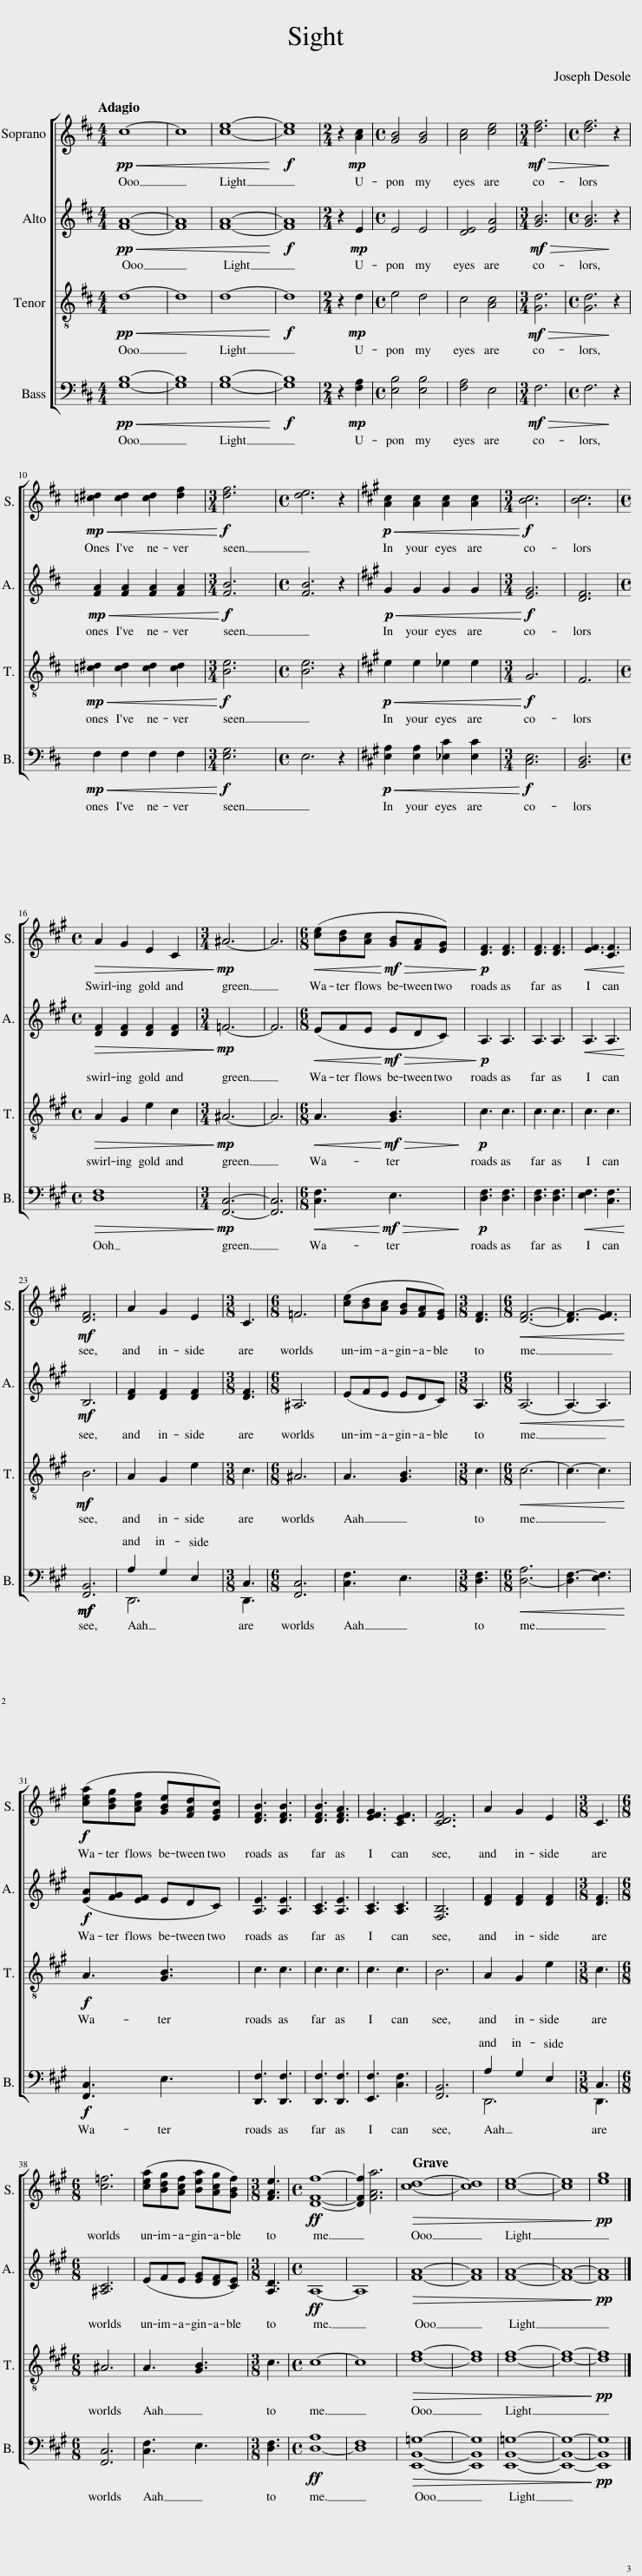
X:1
%%score [ 1 2 3 ( 4 5 ) ]
L:1/8
Q:1/4=71
M:4/4
I:linebreak $
K:D
V:1 treble
V:2 treble
V:3 treble-8
V:4 bass
V:5 bass
V:1
!pp!!<(! c8- | c8 | [ce]8-!<)! |!f! [ce]8 |[M:2/4] z2!mp! [Ac]2 | %5
[M:4/4] [GB]4 [GB]4 | [Ac]4 [ce]4 |[M:3/4]!mf!!>(! [df]6 |[M:4/4]!pp! [df]6!>)! z2 |$!mp!!<(! [=c^d]2 [cd]2 [cd]2 [df]2!<)! | %10
[M:3/4]!f! [df]6 |[M:4/4] [de]6 z2 |[K:A]!p!!<(! [Ac]2 [Ac]2 [Ac]2 [Ac]2!<)! |[M:3/4]!f! [Bc]6 | [Bc]6 |$ %15
[M:4/4]!>(! A2 G2 E2 C2!>)! |[M:3/4]!mp! ^A6- | A6 |[M:6/8]!<(! ([ce][Bd][Ac]!<)!!mf!!>(! [GB][FA][EG])!>)! |!p! [DF]3 [DF]3 | %20
 [DF]3 [DF]3 |!<(! [EF]3 [CF]3!<)! |$!mf! [DF]6 | A2 G2 E2 |[M:3/8] C3 | %25
[M:6/8] =F6 | ([ce][Bd][Ac] [GB][FA][EG]) |[M:3/8] [DF]3 |[M:6/8]!<(! [DF]6- | [DF-]3 [EF]3!<)! |$ %30
!f! ([cea][Bdg][Acf] [GBe][FAd][EGc]) | [DFB]3 [DFB]3 | [DFB]3 [DFA]3 | [EFG]3 [CEF]3 | [CDF]6 | %35
 A2 G2 E2 |[M:3/8] C3 |$[M:6/8] [c=f]6 | ([cea][Bdg][Acf] [Bea][Acg][GBf]) |[M:3/8] [FAe]3 | %40
[M:4/4]!ff! [DFf]8- | [DFf]2 [FAa]6 |[Q:1/4=35]!>(! [cd]8- | [cd]8 | [ce]8- | %45
 [ce]8 |!pp! [eg]8!>)! |] %47
V:2
!pp!!<(! [FA]8- | [FA]8 | [FA]8-!<)! |!f! [FA]8 |[M:2/4] z2!mp! E2 | %5
[M:4/4] E4 E4 | [DE]4 [EA]4 |[M:3/4]!mf!!>(! [GB]6 |[M:4/4]!pp! [GB]6!>)! z2 |$!mp!!<(! [FA]2 [FA]2 [FA]2 [FA]2!<)! | %10
[M:3/4]!f! [FB]6 |[M:4/4] [FB]6 z2 |[K:A]!p!!<(! G2 G2 G2 G2!<)! |[M:3/4]!f! [EG]6 | [DF]6 |$ %15
[M:4/4]!>(! [DF]2 [DF]2 [DF]2 [DF]2!>)! |[M:3/4]!mp! =F6- | F6 |[M:6/8]!<(! (EFE!<)!!mf!!>(! EDC)!>)! |!p! A,3 A,3 | %20
 A,3 A,3 |!<(! A,3 A,3!<)! |$!mf! B,6 | [DF]2 [DF]2 [DF]2 |[M:3/8] [DF]3 | %25
[M:6/8] ^A,6 | (EFE EDC) |[M:3/8] A,3 |[M:6/8]!<(! A,6- | A,3- A,3!<)! |$ %30
!f! ([EA][FG][EF] EDC) | [A,E]3 [A,E]3 | [A,C]3 [A,E]3 | [A,C]3 [A,C]3 | [F,B,]6 | %35
 [DF]2 [DF]2 [DF]2 |[M:3/8] [DF]3 |$[M:6/8] [^A,C]6 | (EFE [EG][DF][CE]) |[M:3/8] [A,D]3 | %40
[M:4/4]!ff! A,8- | A,8 |!>(! [FA]8- | [FA]8 | [FA]8- | %45
 [FA]8- |!pp! [FA]8!>)! |] %47
V:3
!pp!!<(! d8- | d8 | d8-!<)! |!f! d8 |[M:2/4] z2!mp! d2 | %5
[M:4/4] e4 d4 | c4 [Ac]4 |[M:3/4]!mf!!>(! [Gd]6 |[M:4/4]!pp! [Gd]6!>)! z2 |$!mp!!<(! [=c^d]2 [cd]2 [cd]2 [cd]2!<)! | %10
[M:3/4]!f! [Be]6 |[M:4/4] [Be]6 z2 |[K:A]!p!!<(! e2 e2 _e2 e2!<)! |[M:3/4]!f! G6 | F6 |$ %15
[M:4/4]!>(! A2 G2 e2 c2!>)! |[M:3/4]!mp! ^A6- | A6 |[M:6/8]!<(! A3!<)!!mf!!>(! [GB]3!>)! |!p! c3 c3 | %20
 c3 c3 | c3 c3 |$!mf! B6 | A2 G2 e2 |[M:3/8] c3 | %25
[M:6/8] ^A6 | A3 [GB]3 |[M:3/8] c3 |[M:6/8]!<(! c6- | c3- c3!<)! |$ %30
!f! A3 [GB]3 | c3 c3 | c3 c3 | c3 c3 | B6 | %35
 A2 G2 e2 |[M:3/8] c3 |$[M:6/8] ^A6 | A3 [GB]3 |[M:3/8] c3 | %40
[M:4/4] c8- | c8 |!>(! [df]8- | [df]8 | [df]8- | %45
 [df]8- |!pp! [df]8!>)! |] %47
V:4
!pp!!<(! [G,B,]8- | [G,B,]8 | [G,B,]8-!<)! |!f! [G,B,]8 |[M:2/4] z2!mp! [F,A,]2 | %5
[M:4/4] [E,B,]4 [E,B,]4 | [F,A,]4 E,4 |[M:3/4]!mf!!>(! F,6 |[M:4/4]!pp! F,6!>)! z2 |$!mp!!<(! F,2 F,2 F,2 F,2!<)! | %10
[M:3/4]!f! [E,G,]6 |[M:4/4] E,6 z2 |[K:A]!p!!<(! [E,A,]2 [E,A,]2 [_E,C]2 [E,C]2!<)! |[M:3/4]!f! [C,E,]6 | [B,,D,]6 |$ %15
[M:4/4]!>(! [D,F,]8!>)! |[M:3/4]!mp! [F,,C,]6- | [F,,C,]6 |[M:6/8]!<(! [C,F,]3!<)!!mf!!>(! E,3!>)! |!p! [D,F,]3 [D,F,]3 | %20
 [D,F,]3 [D,F,]3 |!<(! [E,F,]3 [C,F,]3!<)! |$!mf!!mf! [F,,B,,]6 | A,2 G,2 E,2 |[M:3/8] C,3 | %25
[M:6/8] [F,,C,]6 | [C,F,]3 E,3 |[M:3/8] [D,F,]3 |[M:6/8]!<(! [D,-A,]6 | [D,F,-]3 [E,F,]3!<)! |$ %30
!f! [F,,C,]3 E,3 | [D,,F,]3 [D,,F,]3 | [D,,F,]3 [D,,F,]3 | [E,,F,]3 [C,F,]3 | [F,,B,,]6 | %35
 A,2 G,2 E,2 |[M:3/8] C,3 |$[M:6/8] [F,,C,]6 | [C,F,]3 E,3 |[M:3/8] [D,F,]3 | %40
[M:4/4]!ff! [D,-A,]8 | [D,F,]8 |!>(! [E,,B,,=G,]8- | [E,,B,,G,]8 | [E,,B,,=G,]8- | %45
 [E,,B,,G,]8- |!pp! [E,,B,,G,]8!>)! |] %47
V:5
 x8 | x8 | x8 | x8 |[M:2/4] x4 | %5
[M:4/4] x8 | x8 |[M:3/4] x6 |[M:4/4] x8 |$ x8 | %10
[M:3/4] x6 |[M:4/4] x8 |[K:A] x8 |[M:3/4] x6 | x6 |$ %15
[M:4/4] x8 |[M:3/4] x6 | x6 |[M:6/8] x6 | x6 | %20
 x6 | x6 |$ x6 | D,,6 |[M:3/8] D,,3 | %25
[M:6/8] x6 | x6 |[M:3/8] x3 |[M:6/8] x6 | x6 |$ %30
 x6 | x6 | x6 | x6 | x6 | %35
 D,,6 |[M:3/8] D,,3 |$[M:6/8] x6 | x6 |[M:3/8] x3 | %40
[M:4/4] x8 | x8 | x8 | x8 | x8 | %45
 x8 | x8 |] %47
